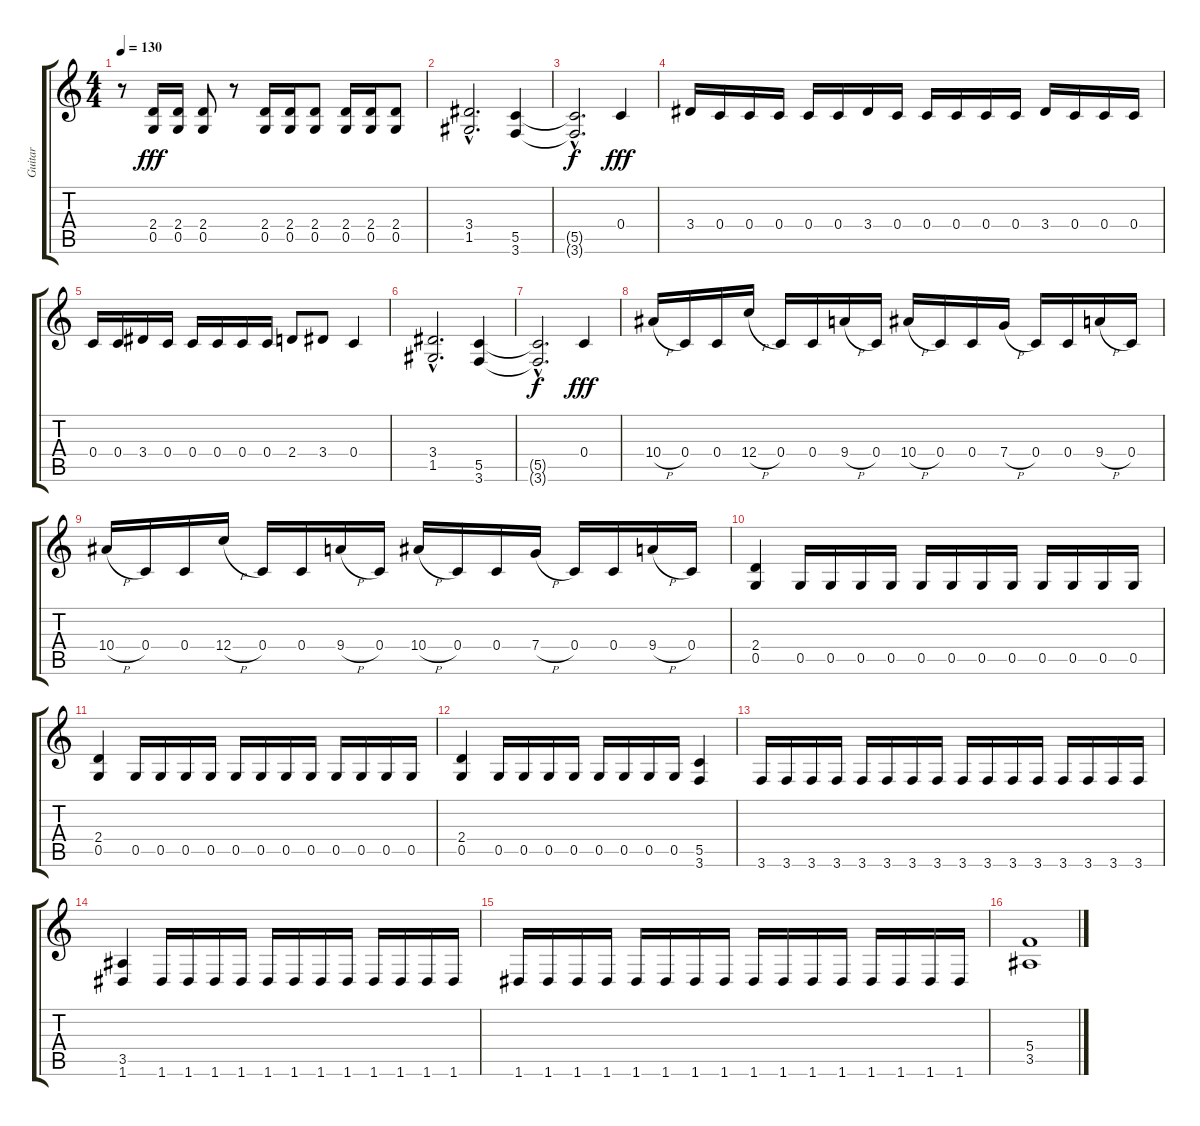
\track ("Guitar" "Guitar") {instrument distortionguitar}
\staff {score tabs}
\tuning (D4 A3 F3 C3 G2 D2) {hide}
\ts (4 4)
\tempo 130
\clef g2
\ks c
r.8{dy fff} (2.4 0.5).16 (2.4 0.5).16 (2.4 0.5).8 r.8 (2.4 0.5).16 (2.4 0.5).16 (2.4 0.5).8 (2.4 0.5).16 (2.4 0.5).16 (2.4 0.5).8 |
(3.4{hac} 1.5{hac}).2{d} (5.5 3.6).4 |
(5.5{hac t} 3.6{hac t}).2{d dy f} 0.4.4{dy fff} |
3.4.16 0.4.16 0.4.16 0.4.16 0.4.16 0.4.16 3.4.16 0.4.16 0.4.16 0.4.16 0.4.16 0.4.16 3.4.16 0.4.16 0.4.16 0.4.16 |
0.4.16 0.4.16 3.4.16 0.4.16 0.4.16 0.4.16 0.4.16 0.4.16 2.4.8 3.4.8 0.4.4 |
(3.4{hac} 1.5{hac}).2{d} (5.5 3.6).4 |
(5.5{hac t} 3.6{hac t}).2{d dy f} 0.4.4{dy fff} |
10.4{h}.16 0.4.16 0.4.16 12.4{h}.16 0.4.16 0.4.16 9.4{h}.16 0.4.16 10.4{h}.16 0.4.16 0.4.16 7.4{h}.16 0.4.16 0.4.16 9.4{h}.16 0.4.16 |
10.4{h}.16 0.4.16 0.4.16 12.4{h}.16 0.4.16 0.4.16 9.4{h}.16 0.4.16 10.4{h}.16 0.4.16 0.4.16 7.4{h}.16 0.4.16 0.4.16 9.4{h}.16 0.4.16 |
(2.4 0.5).4 0.5.16 0.5.16 0.5.16 0.5.16 0.5.16 0.5.16 0.5.16 0.5.16 0.5.16 0.5.16 0.5.16 0.5.16 |
(2.4 0.5).4 0.5.16 0.5.16 0.5.16 0.5.16 0.5.16 0.5.16 0.5.16 0.5.16 0.5.16 0.5.16 0.5.16 0.5.16 |
(2.4 0.5).4 0.5.16 0.5.16 0.5.16 0.5.16 0.5.16 0.5.16 0.5.16 0.5.16 (5.5 3.6).4 |
3.6.16 3.6.16 3.6.16 3.6.16 3.6.16 3.6.16 3.6.16 3.6.16 3.6.16 3.6.16 3.6.16 3.6.16 3.6.16 3.6.16 3.6.16 3.6.16 |
(3.5 1.6).4 1.6.16 1.6.16 1.6.16 1.6.16 1.6.16 1.6.16 1.6.16 1.6.16 1.6.16 1.6.16 1.6.16 1.6.16 |
1.6.16 1.6.16 1.6.16 1.6.16 1.6.16 1.6.16 1.6.16 1.6.16 1.6.16 1.6.16 1.6.16 1.6.16 1.6.16 1.6.16 1.6.16 1.6.16 |
(5.4 3.5).1
